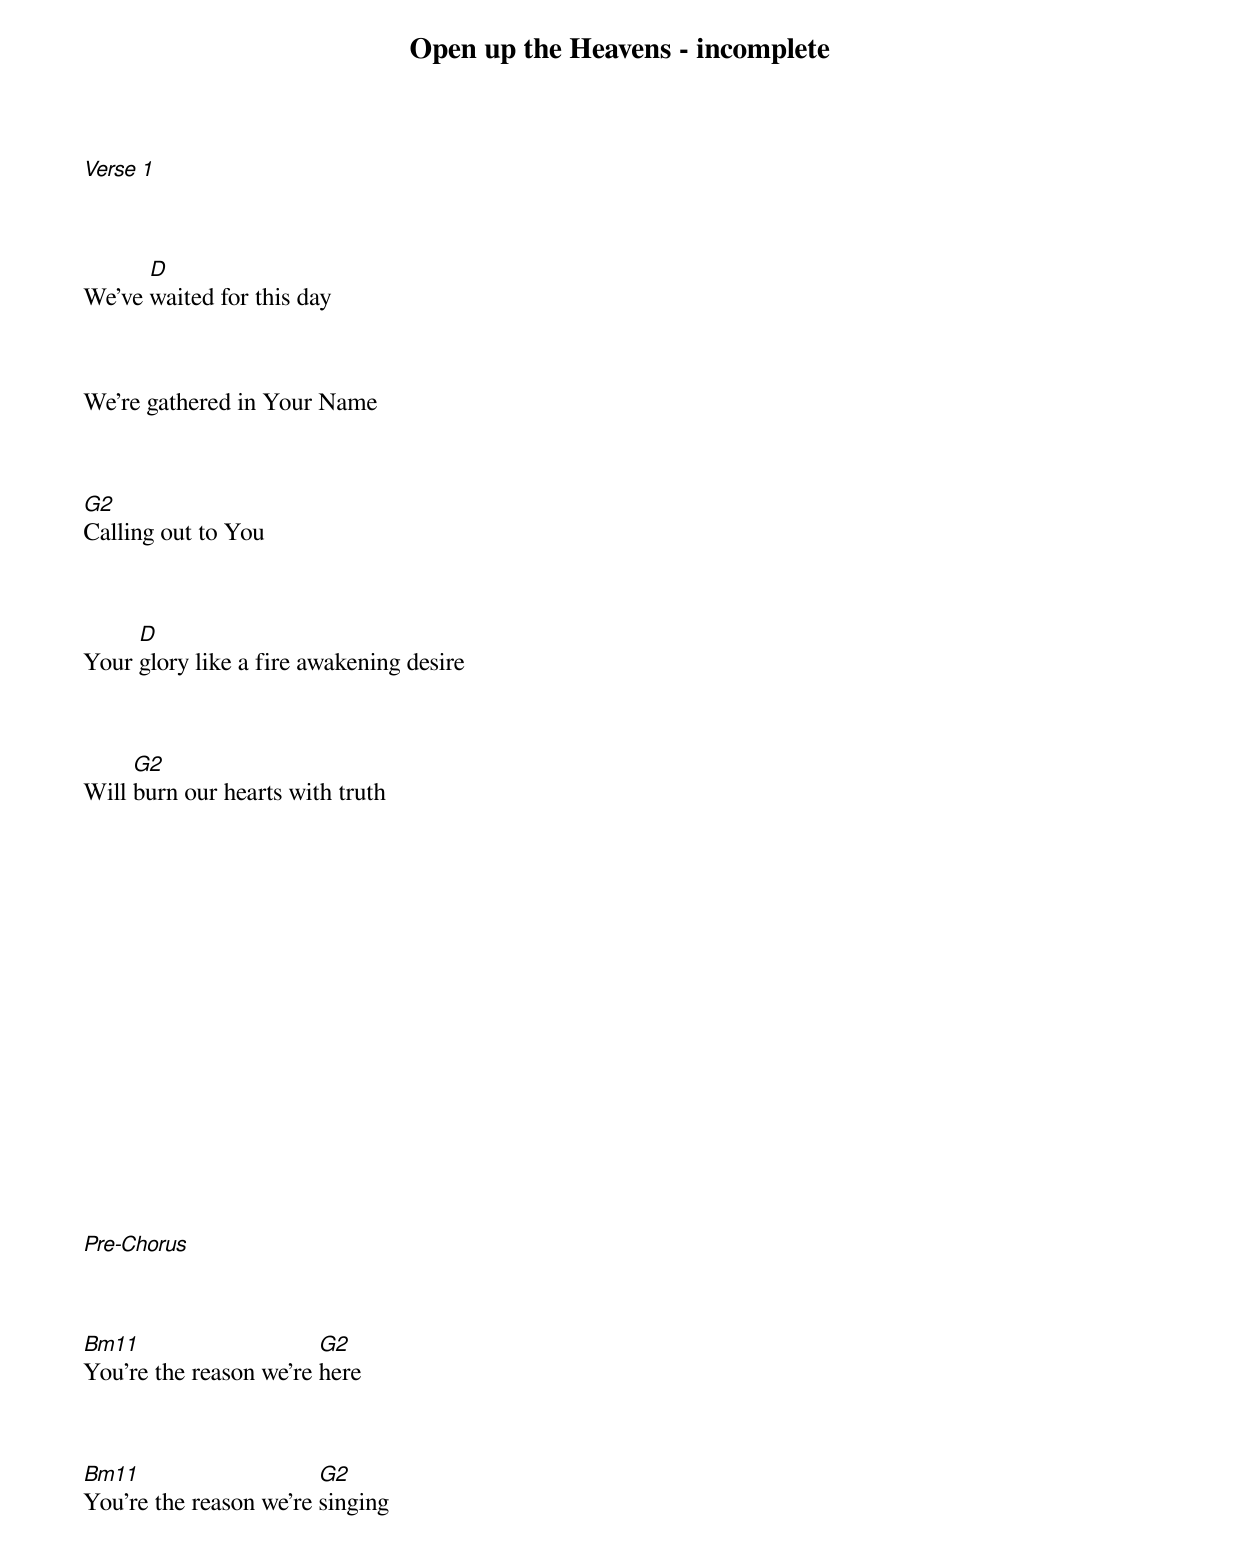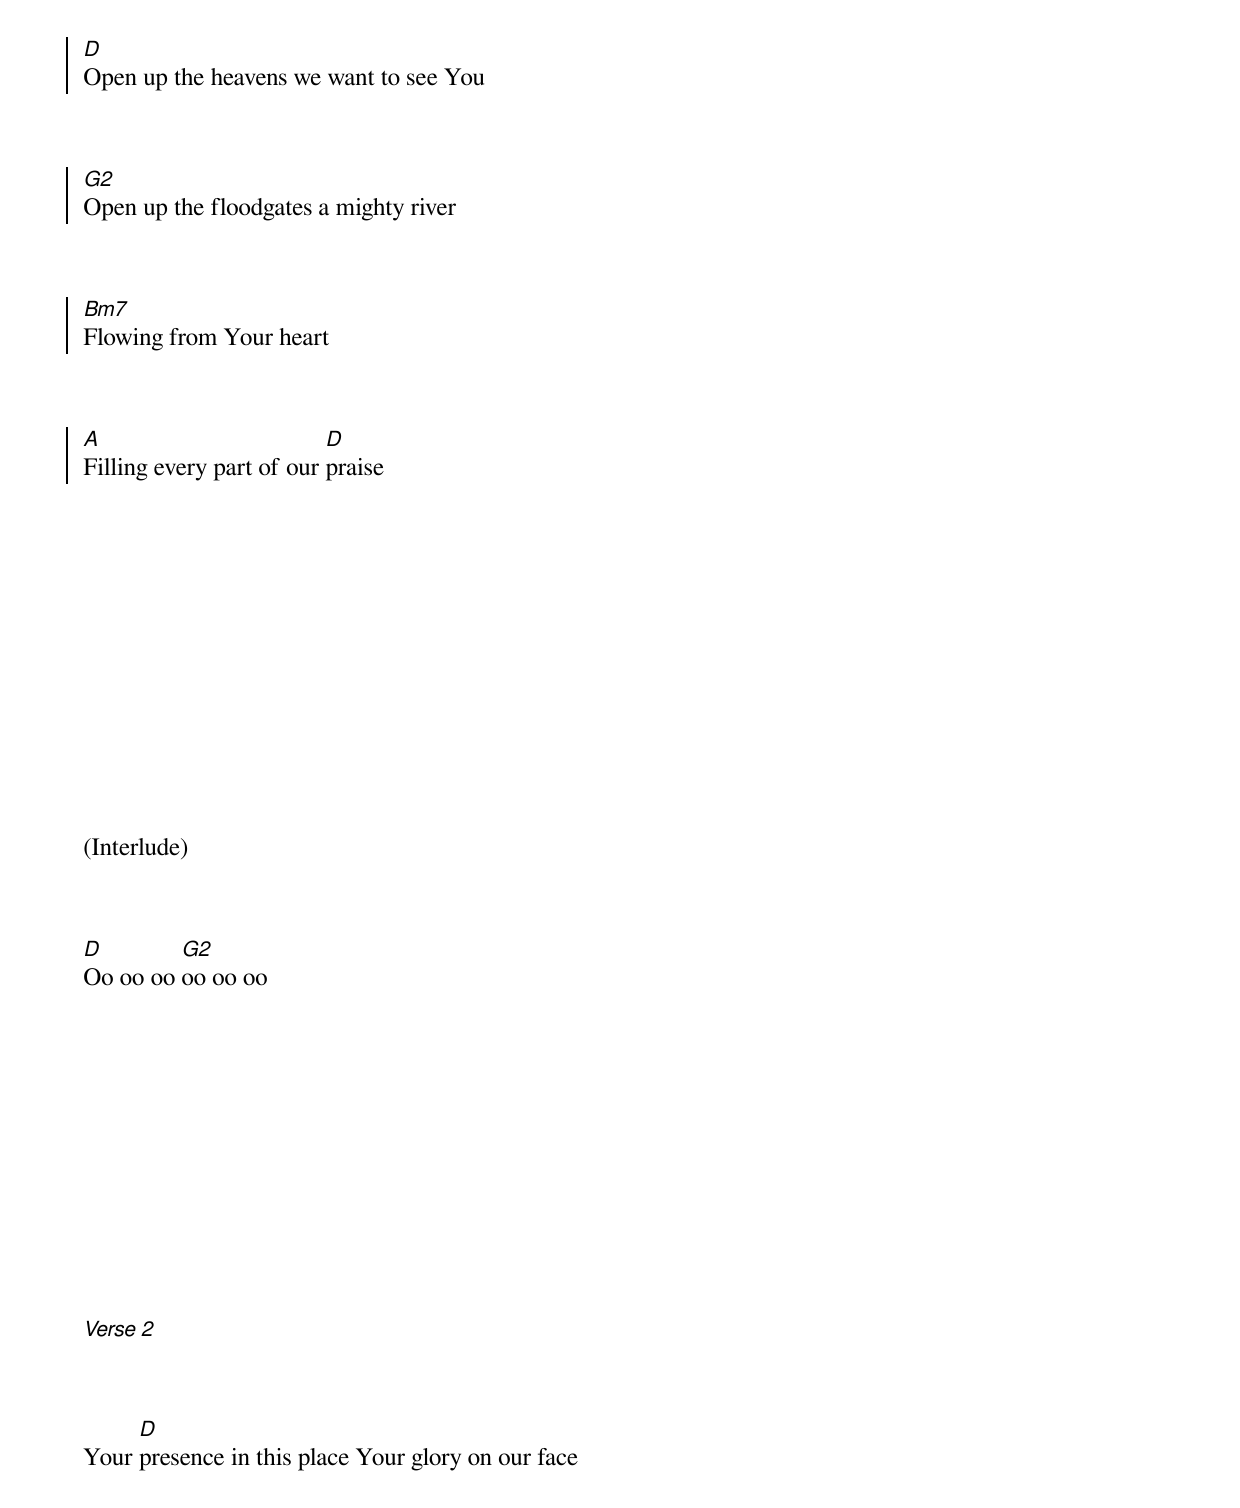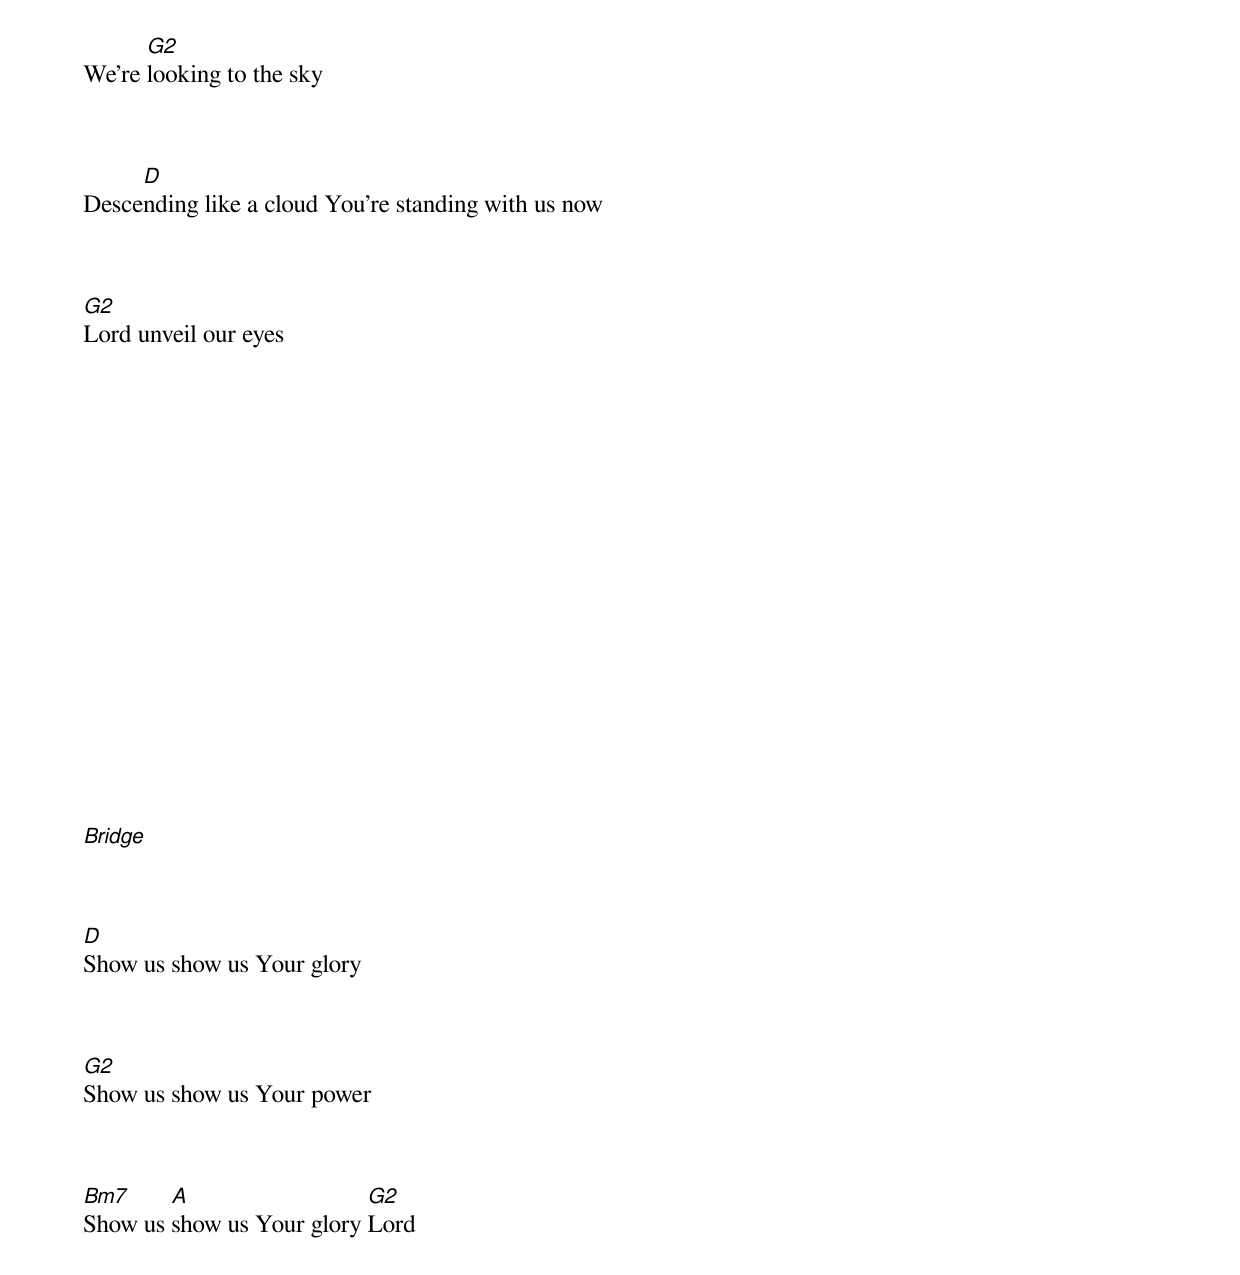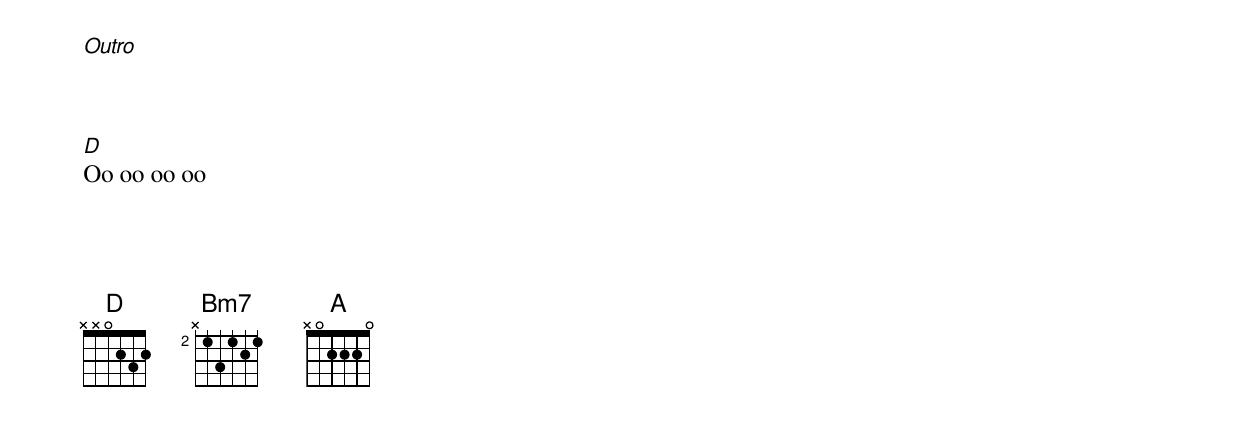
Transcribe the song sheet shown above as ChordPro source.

{title: Open up the Heavens - incomplete}

[Verse 1]



We've [D]waited for this day



We're gathered in Your Name



[G2]Calling out to You



Your [D]glory like a fire awakening desire



Will [G2]burn our hearts with truth

















[Pre-Chorus]



[Bm11]You're the reason we're [G2]here



[Bm11]You're the reason we're [G2]singing











{soc}



[D]Open up the heavens we want to see You



[G2]Open up the floodgates a mighty river



[Bm7]Flowing from Your heart



[A]Filling every part of our [D]praise



{eoc}











(Interlude)



[D]Oo oo oo [G2]oo oo oo













[Verse 2]



Your [D]presence in this place Your glory on our face



We're [G2]looking to the sky



Desce[D]nding like a cloud You're standing with us now



[G2]Lord unveil our eyes



















[Bridge]



[D]Show us show us Your glory



[G2]Show us show us Your power



[Bm7]Show us [A]show us Your glory [G2]Lord















[Outro]



[D]Oo oo oo oo




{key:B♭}
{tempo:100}
